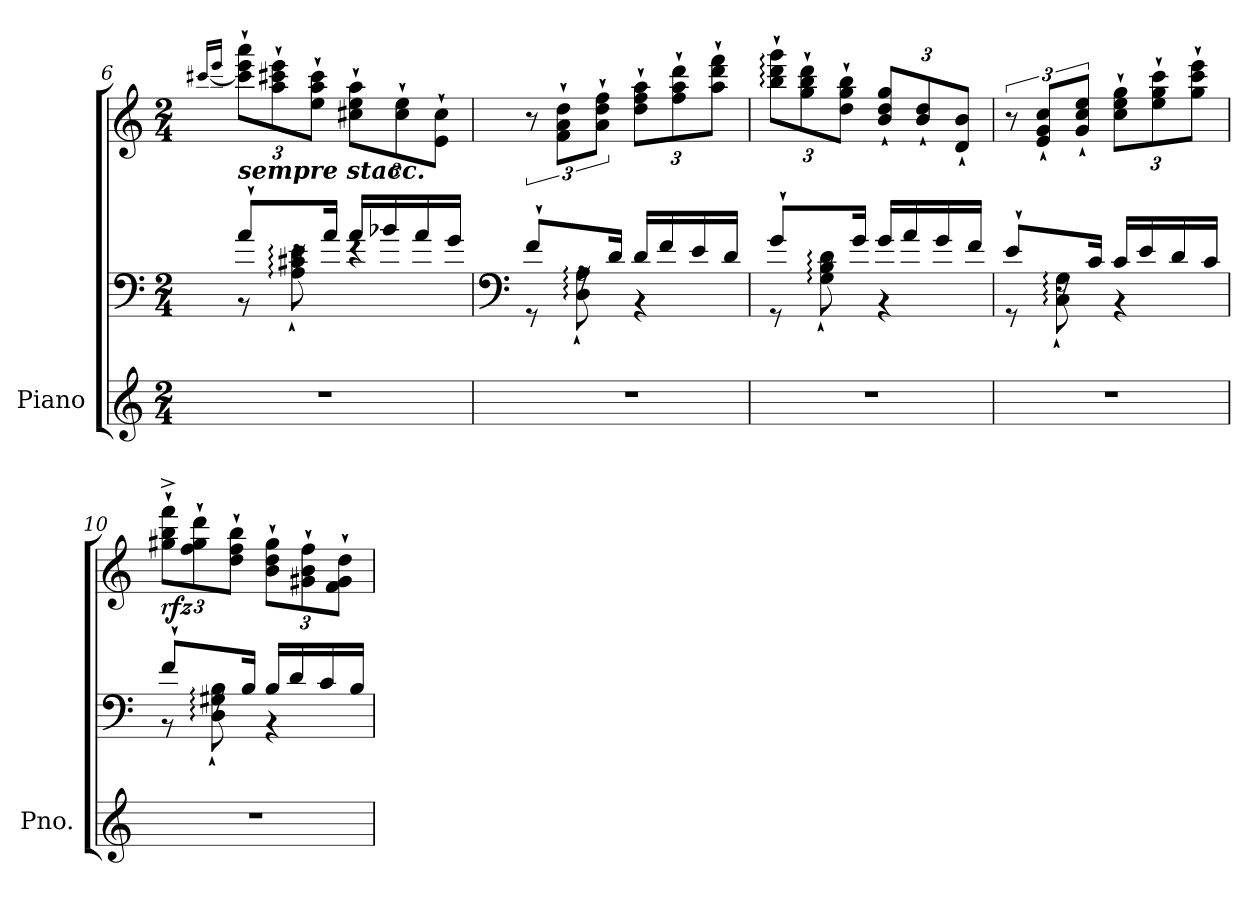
**kern	**kern	**kern	**dynam
*part1	*part1	*part1	*part1
*staff3	*staff2	*staff1	*staff1/2/3
*I"Piano	*	*	*
*I'Pno.	*	*	*
*clefG2	*clefF4	*clefG2	*
*k[]	*k[]	*k[]	*
*M2/4	*M2/4	*M2/4	*
=6	=6	=6	=6
.	.	[16qccc#X/LL	.
.	.	16qeee/JJ_	.
*	*^	*	*
*	*	*	*Xbrackettup	*
!	!	!	!LO:TX:b:Bi:t=sempre stacc.	!
2r	8a`/L	8r	12ccc#\]` 12eee\` 12aaa\`L	.
.	.	.	12aa\` 12ccc#\` 12eee\`	.
.	16re	8A\:` 8c#X\:` 8e\:`	.	.
.	.	.	12ee\` 12aa\` 12ccc#\`J	.
.	16a/Jk	.	.	.
.	16a/LL	4re	12cc#X\` 12ee\` 12aa\`L	.
.	16b-X/	.	.	.
.	.	.	12cc#\` 12ee\`	.
.	16a/	.	.	.
.	.	.	12e\` 12cc#\`J	.
.	16g/JJ	.	.	.
=7	=7	=7	=7	=7
*	*clefF4	*	*	*
*	*	*	*brackettup	*
2r	8f`/L	8rGG	12r	.
.	.	.	12f\` 12a\` 12dd\`L	.
.	16rA	8D\:` 8A\:`	.	.
.	.	.	12a\` 12dd\` 12ff\`J	.
.	16d/Jk	.	.	.
*	*	*	*Xbrackettup	*
.	16d/LL	4r	12dd\` 12ff\` 12aa\`L	.
.	16f/	.	.	.
.	.	.	12ff\` 12aa\` 12ddd\`	.
.	16e/	.	.	.
.	.	.	12aa\` 12ddd\` 12fff\`J	.
.	16d/JJ	.	.	.
=8	=8	=8	=8	=8
2r	8g`/L	8rGG	12bb\:` 12ddd\:` 12ggg\:`L	.
.	.	.	12gg\` 12bb\` 12ddd\`	.
.	16rc	8G\:` 8B\:` 8d\:`	.	.
.	.	.	12dd\` 12gg\` 12bb\`J	.
.	16g/Jk	.	.	.
.	16g/LL	4r	12b/` 12dd/` 12gg/`L	.
.	16a/	.	.	.
.	.	.	12b/` 12dd/`	.
.	16g/	.	.	.
.	.	.	12d/` 12b/`J	.
.	16f/JJ	.	.	.
!!LO:PB:g=z
=9	=9	=9	=9	=9
*	*	*	*brackettup	*
2r	8e`/L	8rGG	12r	.
.	.	.	12e/` 12g/` 12cc/`L	.
.	16rF	8C\:` 8G\:`	.	.
.	.	.	12g/` 12cc/` 12ee/`J	.
.	16c/Jk	.	.	.
*	*	*	*Xbrackettup	*
.	16c/LL	4r	12cc\` 12ee\` 12gg\`L	.
.	16e/	.	.	.
.	.	.	12ee\` 12gg\` 12ccc\`	.
.	16d/	.	.	.
.	.	.	12gg\` 12ccc\` 12eee\`J	.
.	16c/JJ	.	.	.
=10	=10	=10	=10	=10
!	!	!	!	!LO:DY:b
2r	8f`/L	8r	12gg#X\`^ 12bb\`^ 12fff\`^L	rfz
.	.	.	12ff\` 12gg#\` 12ddd\`	.
.	16rA	8D\:` 8G#X\:` 8B\:`	.	.
.	.	.	12dd\` 12ff\` 12bb\`J	.
.	16B/Jk	.	.	.
.	16B/LL	4r	12b\` 12dd\` 12gg#\`L	.
.	16d/	.	.	.
.	.	.	12g#X\` 12b\` 12ff\`	.
.	16c/	.	.	.
.	.	.	12f\` 12g#\` 12dd\`J	.
.	16B/JJ	.	.	.
*	*v	*v	*	*
=	=	=	=
*-	*-	*-	*-
